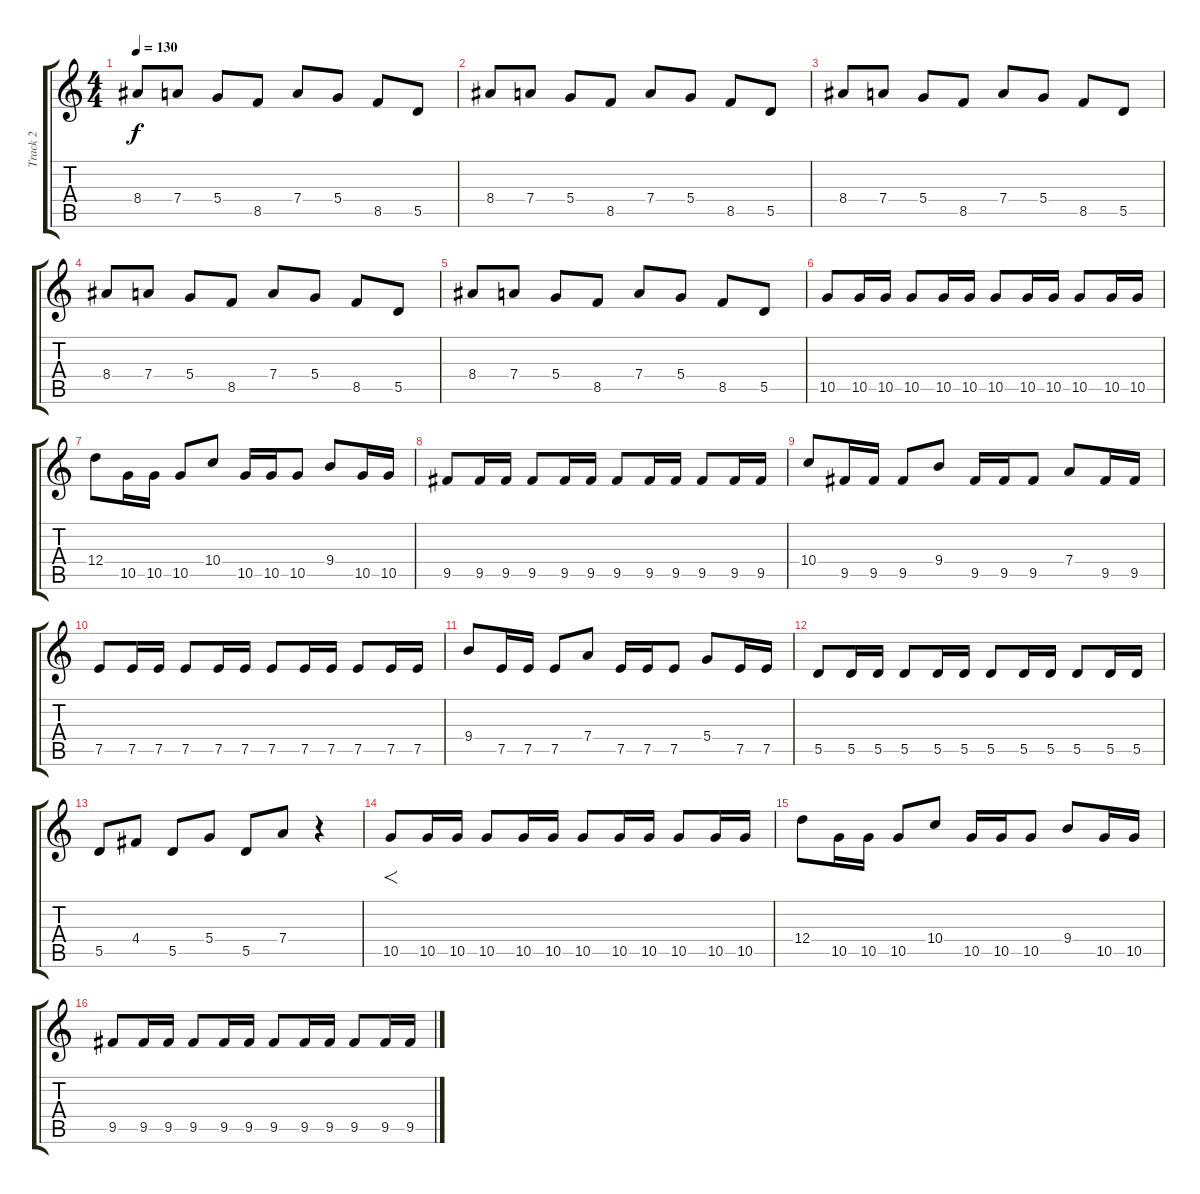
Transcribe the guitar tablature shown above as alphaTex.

\track ("Track 2" "Track 2") {instrument fretlessbass bank 11}
\staff {score tabs}
\tuning (E4 B3 G3 D3 A2 E2) {hide}
\ts (4 4)
\tempo 130
\clef g2
\ks c
8.4.8{dy f} 7.4.8 5.4.8 8.5.8 7.4.8 5.4.8 8.5.8 5.5.8 |
8.4.8 7.4.8 5.4.8 8.5.8 7.4.8 5.4.8 8.5.8 5.5.8 |
8.4.8 7.4.8 5.4.8 8.5.8 7.4.8 5.4.8 8.5.8 5.5.8 |
8.4.8 7.4.8 5.4.8 8.5.8 7.4.8 5.4.8 8.5.8 5.5.8 |
8.4.8 7.4.8 5.4.8 8.5.8 7.4.8 5.4.8 8.5.8 5.5.8 |
10.5.8 10.5.16 10.5.16 10.5.8 10.5.16 10.5.16 10.5.8 10.5.16 10.5.16 10.5.8 10.5.16 10.5.16 |
12.4.8 10.5.16 10.5.16 10.5.8 10.4.8 10.5.16 10.5.16 10.5.8 9.4.8 10.5.16 10.5.16 |
9.5.8 9.5.16 9.5.16 9.5.8 9.5.16 9.5.16 9.5.8 9.5.16 9.5.16 9.5.8 9.5.16 9.5.16 |
10.4.8 9.5.16 9.5.16 9.5.8 9.4.8 9.5.16 9.5.16 9.5.8 7.4.8 9.5.16 9.5.16 |
7.5.8 7.5.16 7.5.16 7.5.8 7.5.16 7.5.16 7.5.8 7.5.16 7.5.16 7.5.8 7.5.16 7.5.16 |
9.4.8 7.5.16 7.5.16 7.5.8 7.4.8 7.5.16 7.5.16 7.5.8 5.4.8 7.5.16 7.5.16 |
5.5.8 5.5.16 5.5.16 5.5.8 5.5.16 5.5.16 5.5.8 5.5.16 5.5.16 5.5.8 5.5.16 5.5.16 |
5.5.8 4.4.8 5.5.8 5.4.8 5.5.8 7.4.8 r.4 |
10.5.8{f} 10.5.16 10.5.16 10.5.8 10.5.16 10.5.16 10.5.8 10.5.16 10.5.16 10.5.8 10.5.16 10.5.16 |
12.4.8 10.5.16 10.5.16 10.5.8 10.4.8 10.5.16 10.5.16 10.5.8 9.4.8 10.5.16 10.5.16 |
9.5.8 9.5.16 9.5.16 9.5.8 9.5.16 9.5.16 9.5.8 9.5.16 9.5.16 9.5.8 9.5.16 9.5.16
